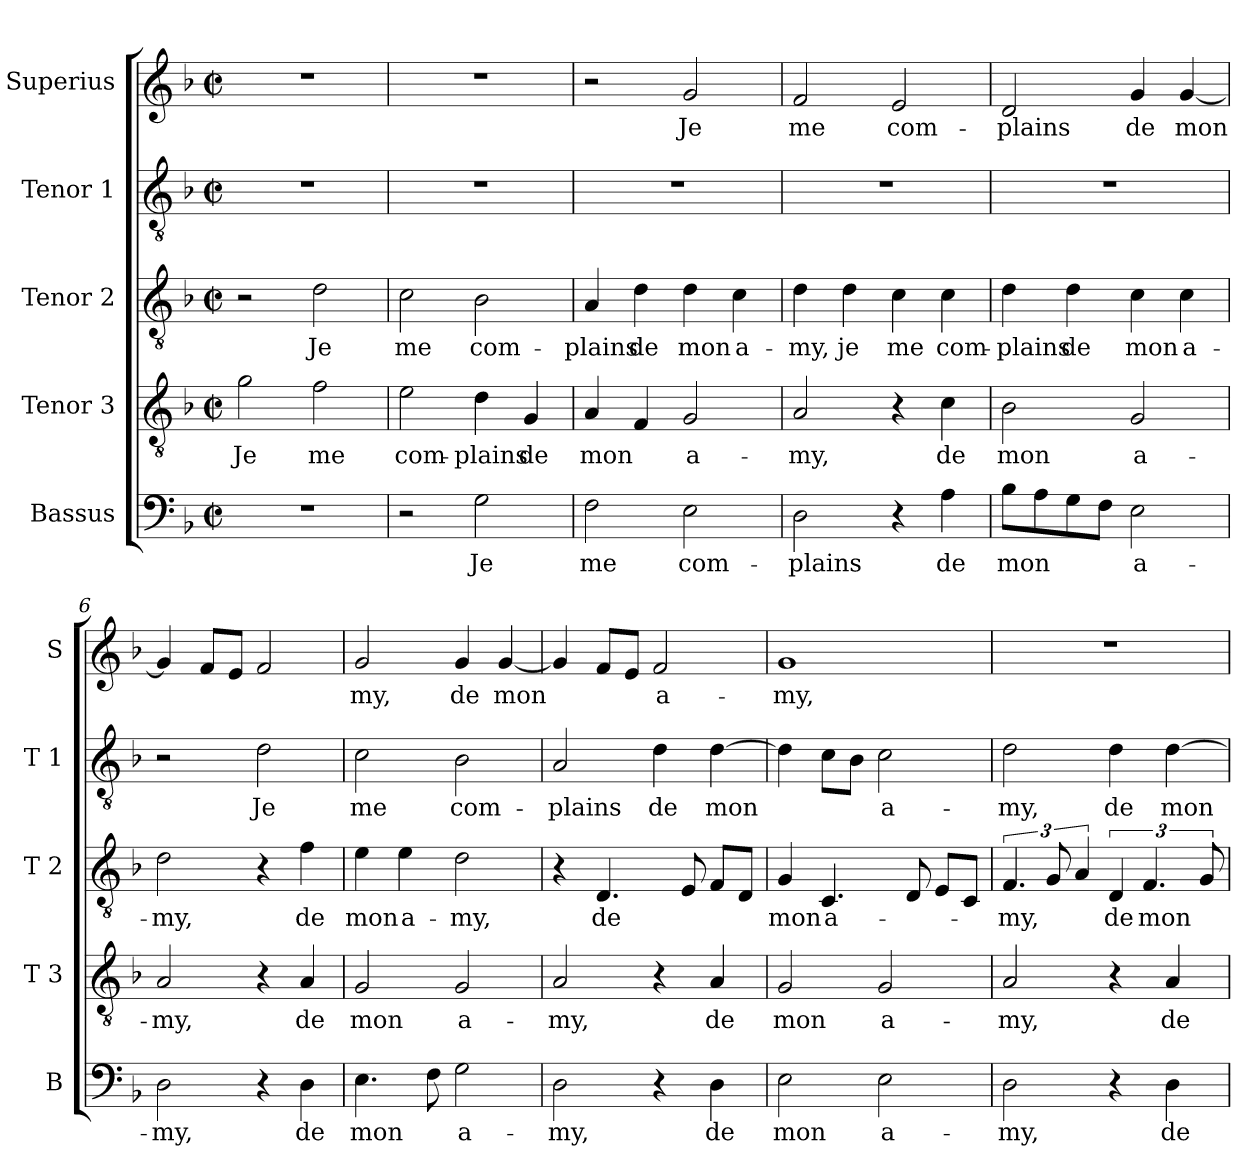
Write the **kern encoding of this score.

**kern	**text	**kern	**text	**kern	**text	**kern	**text	**kern	**text
*part5	*part5	*part4	*part4	*part3	*part3	*part2	*part2	*part1	*part1
*staff5	*staff5	*staff4	*staff4	*staff3	*staff3	*staff2	*staff2	*staff1	*staff1
*I"Bassus	*	*I"Tenor 3	*	*I"Tenor 2	*	*I"Tenor 1	*	*I"Superius	*
*I'B	*	*I'T 3	*	*I'T 2	*	*I'T 1	*	*I'S	*
*clefF4	*	*clefGv2	*	*clefGv2	*	*clefGv2	*	*clefG2	*
*k[b-]	*	*k[b-]	*	*k[b-]	*	*k[b-]	*	*k[b-]	*
*F:	*	*F:	*	*F:	*	*F:	*	*F:	*
*M2/2	*	*M2/2	*	*M2/2	*	*M2/2	*	*M2/2	*
*met(c|)	*	*met(c|)	*	*met(c|)	*	*met(c|)	*	*met(c|)	*
*MM120	*	*MM120	*	*MM120	*	*MM120	*	*MM120	*
=1	=1	=1	=1	=1	=1	=1	=1	=1	=1
!	!	!	!LO:LY:b	!	!	!	!	!	!
1r	.	2g\	Je	2r	.	1r	.	1r	.
!	!	!	!LO:LY:b	!	!LO:LY:b	!	!	!	!
.	.	2f\	me	2d\	Je	.	.	.	.
=2	=2	=2	=2	=2	=2	=2	=2	=2	=2
!	!	!	!LO:LY:b	!	!LO:LY:b	!	!	!	!
2r	.	2e\	com-	2c\	me	1r	.	1r	.
!	!LO:LY:b	!	!LO:LY:b	!	!LO:LY:b	!	!	!	!
2G\	Je	4d\	-plains	2B-\	com-	.	.	.	.
!	!	!	!LO:LY:b	!	!	!	!	!	!
.	.	4G/	de	.	.	.	.	.	.
=3	=3	=3	=3	=3	=3	=3	=3	=3	=3
!	!LO:LY:b	!	!LO:LY:b	!	!LO:LY:b	!	!	!	!
2F\	me	4A/	mon	4A/	-plains	1r	.	2r	.
!	!	!	!	!	!LO:LY:b	!	!	!	!
.	.	4F/	.	4d\	de	.	.	.	.
!	!LO:LY:b	!	!LO:LY:b	!	!LO:LY:b	!	!	!	!LO:LY:b
2E\	com-	2G/	a-	4d\	mon	.	.	2g/	Je
!	!	!	!	!	!LO:LY:b	!	!	!	!
.	.	.	.	4c\	a-	.	.	.	.
=4	=4	=4	=4	=4	=4	=4	=4	=4	=4
!	!LO:LY:b	!	!LO:LY:b	!	!LO:LY:b	!	!	!	!LO:LY:b
2D\	-plains	2A/	-my,	4d\	-my,	1r	.	2f/	me
!	!	!	!	!	!LO:LY:b	!	!	!	!
.	.	.	.	4d\	je	.	.	.	.
!	!	!	!	!	!LO:LY:b	!	!	!	!LO:LY:b
4r	.	4r	.	4c\	me	.	.	2e/	com-
!	!LO:LY:b	!	!LO:LY:b	!	!LO:LY:b	!	!	!	!
4A\	de	4c\	de	4c\	com-	.	.	.	.
=5	=5	=5	=5	=5	=5	=5	=5	=5	=5
!	!LO:LY:b	!	!LO:LY:b	!	!LO:LY:b	!	!	!	!LO:LY:b
8B-\L	mon	2B-\	mon	4d\	-plains	1r	.	2d/	-plains
8A\	.	.	.	.	.	.	.	.	.
!	!	!	!	!	!LO:LY:b	!	!	!	!
8G\	.	.	.	4d\	de	.	.	.	.
8F\J	.	.	.	.	.	.	.	.	.
!	!LO:LY:b	!	!LO:LY:b	!	!LO:LY:b	!	!	!	!LO:LY:b
2E\	a-	2G/	a-	4c\	mon	.	.	4g/	de
!	!	!	!	!	!LO:LY:b	!	!	!	!LO:LY:b
.	.	.	.	4c\	a-	.	.	[4g/	mon
!!LO:LB:g=z
=6	=6	=6	=6	=6	=6	=6	=6	=6	=6
!	!LO:LY:b	!	!LO:LY:b	!	!LO:LY:b	!	!	!	!
2D\	-my,	2A/	-my,	2d\	-my,	2r	.	4g/]	.
.	.	.	.	.	.	.	.	8f/L	.
.	.	.	.	.	.	.	.	8e/J	.
!	!	!	!	!	!	!	!LO:LY:b	!	!
4r	.	4r	.	4r	.	2d\	Je	2f/	.
!	!LO:LY:b	!	!LO:LY:b	!	!LO:LY:b	!	!	!	!
4D\	de	4A/	-de	4f\	de	.	.	.	.
=7	=7	=7	=7	=7	=7	=7	=7	=7	=7
!	!LO:LY:b	!	!LO:LY:b	!	!LO:LY:b	!	!LO:LY:b	!	!LO:LY:b
4.E\	mon	2G/	mon	4e\	mon	2c\	me	2g/	my,
!	!	!	!	!	!LO:LY:b	!	!	!	!
.	.	.	.	4e\	a-	.	.	.	.
8F\	.	.	.	.	.	.	.	.	.
!	!LO:LY:b	!	!LO:LY:b	!	!LO:LY:b	!	!LO:LY:b	!	!LO:LY:b
2G\	a-	2G/	a-	2d\	-my,	2B-\	com-	4g/	de
!	!	!	!	!	!	!	!	!	!LO:LY:b
.	.	.	.	.	.	.	.	[4g/	mon
=8	=8	=8	=8	=8	=8	=8	=8	=8	=8
!	!LO:LY:b	!	!LO:LY:b	!	!	!	!LO:LY:b	!	!
2D\	-my,	2A/	-my,	4r	.	2A/	-plains	4g/]	.
!	!	!	!	!	!LO:LY:b	!	!	!	!
.	.	.	.	4.D/	de	.	.	8f/L	.
.	.	.	.	.	.	.	.	8e/J	.
!	!	!	!	!	!	!	!LO:LY:b	!	!LO:LY:b
4r	.	4r	.	.	.	4d\	de	2f/	a-
.	.	.	.	8E/	.	.	.	.	.
!	!LO:LY:b	!	!LO:LY:b	!	!	!	!LO:LY:b	!	!
4D\	de	4A/	de	8F/L	.	[4d\	mon	.	.
.	.	.	.	8D/J	.	.	.	.	.
=9	=9	=9	=9	=9	=9	=9	=9	=9	=9
!	!LO:LY:b	!	!LO:LY:b	!	!LO:LY:b	!	!	!	!LO:LY:b
2E\	mon	2G/	mon	4G/	mon	4d\]	.	1g	-my,
!	!	!	!	!	!LO:LY:b	!	!	!	!
.	.	.	.	4.C/	a-	8c\L	.	.	.
.	.	.	.	.	.	8B-\J	.	.	.
!	!LO:LY:b	!	!LO:LY:b	!	!	!	!LO:LY:b	!	!
2E\	a-	2G/	a-	.	.	2c\	a-	.	.
.	.	.	.	8D/	.	.	.	.	.
.	.	.	.	8E/L	.	.	.	.	.
.	.	.	.	8C/J	.	.	.	.	.
=10	=10	=10	=10	=10	=10	=10	=10	=10	=10
!	!LO:LY:b	!	!LO:LY:b	!	!LO:LY:b	!	!LO:LY:b	!	!
2D\	-my,	2A/	-my,	6.F/	-my,	2d\	-my,	1r	.
.	.	.	.	12G/	.	.	.	.	.
.	.	.	.	6A/	.	.	.	.	.
!	!	!	!	!	!LO:LY:b	!	!LO:LY:b	!	!
4r	.	4r	.	6D/	de	4d\	de	.	.
!	!	!	!	!	!LO:LY:b	!	!	!	!
.	.	.	.	6.F/	mon	.	.	.	.
!	!LO:LY:b	!	!LO:LY:b	!	!	!	!LO:LY:b	!	!
4D\	de	4A/	de	.	.	[4d\	mon	.	.
.	.	.	.	12G/	.	.	.	.	.
=	=	=	=	=	=	=	=	=	=
*-	*-	*-	*-	*-	*-	*-	*-	*-	*-
